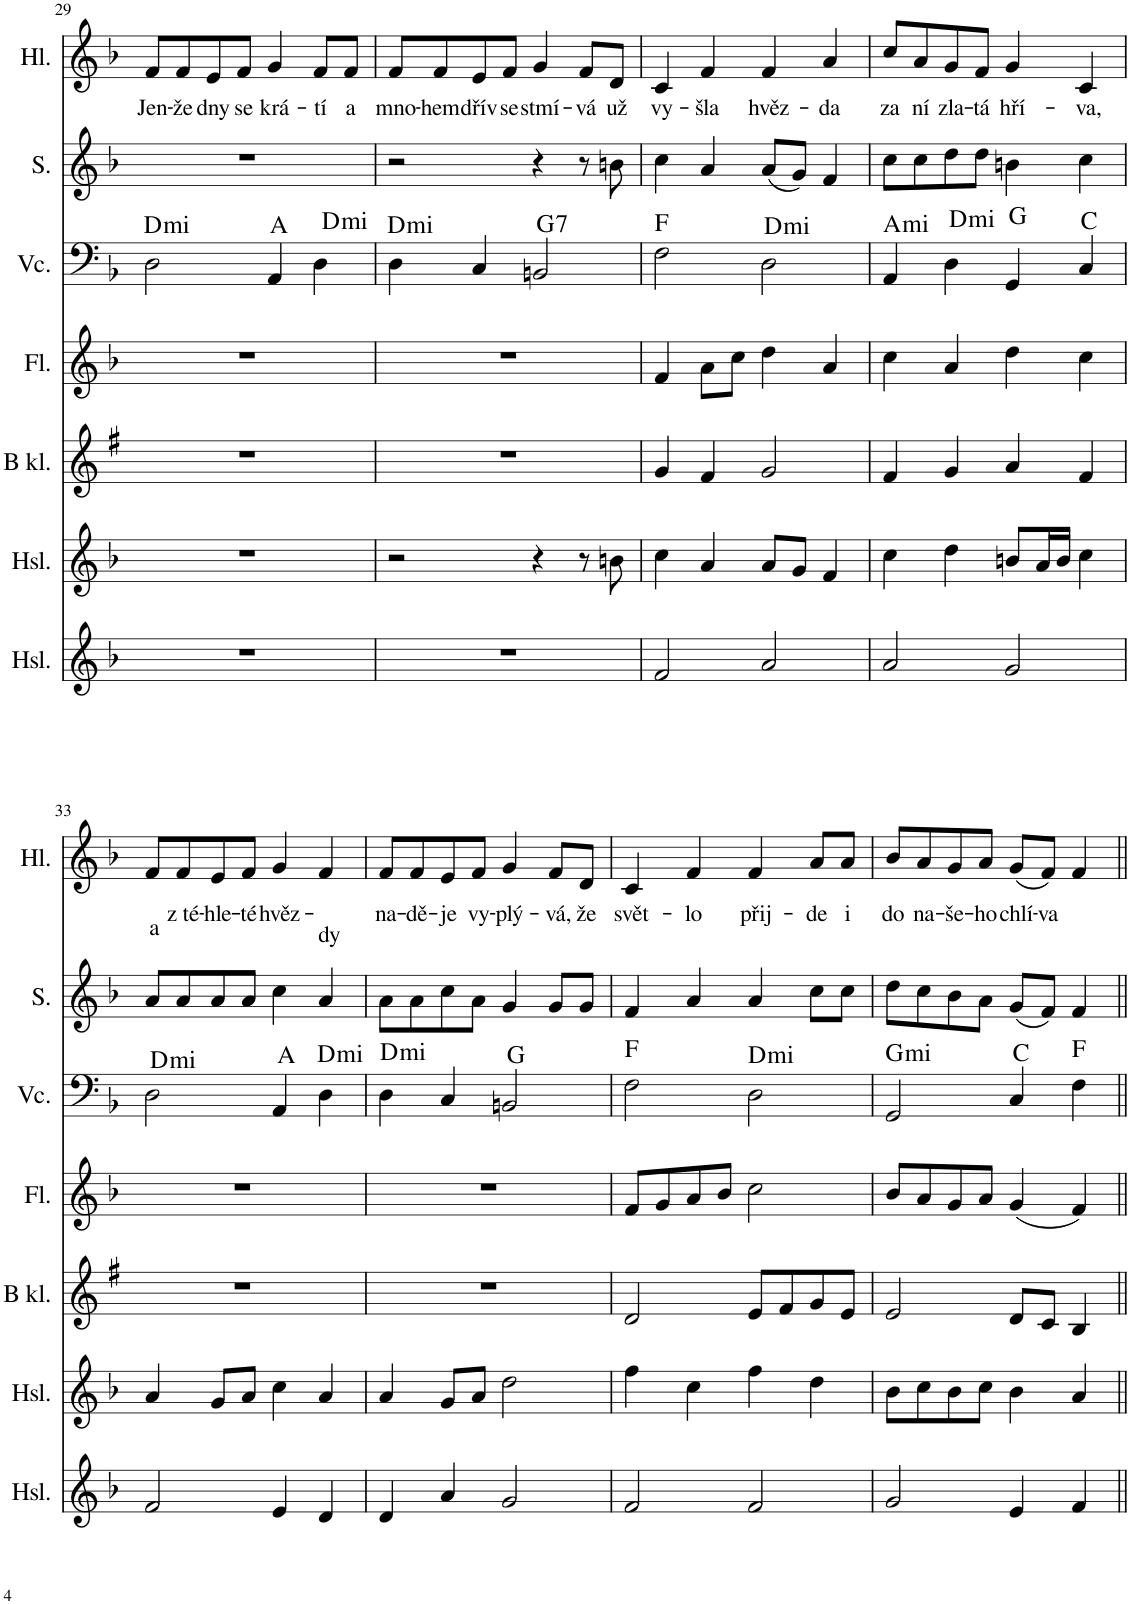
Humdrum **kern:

**kern	**kern	**kern	**kern	**kern	**harte	**kern	**kern	**text
*part7	*part6	*part5	*part4	*part3	*part3	*part2	*part1	*part1
*staff7	*staff6	*staff5	*staff4	*staff3	*	*staff2	*staff1	*staff1
*I"Housle	*I"Housle	*I"B klarinet	*I"Flétna	*I"Violoncello	*	*I"Soprán	*I"Hlas	*
*I'Hsl.	*I'Hsl.	*I'B kl.	*I'Fl.	*I'Vc.	*	*I'S.	*I'Hl.	*
!!LO:PB:g=z
*clefG2	*clefG2	*clefG2	*clefG2	*clefF4	*	*clefG2	*clefG2	*
*	*	*Trd1c2	*	*	*	*	*	*
*k[b-]	*k[b-]	*k[f#]	*k[b-]	*k[b-]	*	*k[b-]	*k[b-]	*
*M4/4	*M4/4	*M4/4	*M4/4	*M4/4	*	*M4/4	*M4/4	*
*met(c)	*met(c)	*met(c)	*met(c)	*met(c)	*	*met(c)	*met(c)	*
=29	=29	=29	=29	=29	=29	=29	=29	=29
!	!	!	!	!	!LO:H:kt=mi	!	!	!LO:LY:b
1r	1r	1r	1r	2D\	D:min	1r	8f/L	Jen-
!	!	!	!	!	!	!	!	!LO:LY:b
.	.	.	.	.	.	.	8f/	-že
!	!	!	!	!	!	!	!	!LO:LY:b
.	.	.	.	.	.	.	8e/	dny
!	!	!	!	!	!	!	!	!LO:LY:b
.	.	.	.	.	.	.	8f/J	se
!	!	!	!	!	!	!	!	!LO:LY:b
.	.	.	.	4AA/	A:maj	.	4g/	krá-
!	!	!	!	!	!LO:H:kt=mi	!	!	!LO:LY:b
.	.	.	.	4D\	D:min	.	8f/L	-tí
!	!	!	!	!	!	!	!	!LO:LY:b
.	.	.	.	.	.	.	8f/J	a
=30	=30	=30	=30	=30	=30	=30	=30	=30
!	!	!	!	!	!LO:H:kt=mi	!	!	!LO:LY:b
1r	2r	1r	1r	4D\	D:min	2r	8f/L	mno-
!	!	!	!	!	!	!	!	!LO:LY:b
.	.	.	.	.	.	.	8f/	-hem
!	!	!	!	!	!	!	!	!LO:LY:b
.	.	.	.	4C/	.	.	8e/	dřív
!	!	!	!	!	!	!	!	!LO:LY:b
.	.	.	.	.	.	.	8f/J	se
!	!	!	!	!	!LO:H:kt=7	!	!	!LO:LY:b
.	4r	.	.	2BBn/	G:7	4r	4g/	stmí-
!	!	!	!	!	!	!	!	!LO:LY:b
.	8r	.	.	.	.	8r	8f/L	-vá
!	!	!	!	!	!	!	!	!LO:LY:b
.	8bn\	.	.	.	.	8bn\	8d/J	už
=31	=31	=31	=31	=31	=31	=31	=31	=31
!	!	!	!	!	!	!	!	!LO:LY:b
2f/	4cc\	4g/	4f/	2F\	F:maj	4cc\	4c/	vy-
!	!	!	!	!	!	!	!	!LO:LY:b
.	4a/	4f#/	8a\L	.	.	4a/	4f/	-šla
.	.	.	8cc\J	.	.	.	.	.
!	!	!	!	!	!LO:H:kt=mi	!	!	!LO:LY:b
2a/	8a/L	2g/	4dd\	2D\	D:min	(8a/L	4f/	hvěz-
.	8g/J	.	.	.	.	8g/J)	.	.
!	!	!	!	!	!	!	!	!LO:LY:b
.	4f/	.	4a/	.	.	4f/	4a/	-da
=32	=32	=32	=32	=32	=32	=32	=32	=32
!	!	!	!	!	!LO:H:kt=mi	!	!	!LO:LY:b
2a/	4cc\	4f#/	4cc\	4AA/	A:min	8cc\L	8cc/L	za
!	!	!	!	!	!	!	!	!LO:LY:b
.	.	.	.	.	.	8cc\	8a/	ní
!	!	!	!	!	!LO:H:kt=mi	!	!	!LO:LY:b
.	4dd\	4g/	4a/	4D\	D:min	8dd\	8g/	zla-
!	!	!	!	!	!	!	!	!LO:LY:b
.	.	.	.	.	.	8dd\J	8f/J	-tá
!	!	!	!	!	!	!	!	!LO:LY:b
2g/	8bn/L	4a/	4dd\	4GG/	G:maj	4bn\	4g/	hří-
.	16a/L	.	.	.	.	.	.	.
.	16b/JJ	.	.	.	.	.	.	.
!	!	!	!	!	!	!	!	!LO:LY:b
.	4cc\	4f#/	4cc\	4C/	C:maj	4cc\	4c/	-va,
!!LO:LB:g=z
=33	=33	=33	=33	=33	=33	=33	=33	=33
*k[b-]	*k[b-]	*k[f#]	*k[b-]	*k[b-]	*	*k[b-]	*k[b-]	*
!	!	!	!	!	!LO:H:kt=mi	!	!	!LO:LY:b
2f/	4a/	1r	1r	2D\	D:min	8a/L	8f/L	a
!	!	!	!	!	!	!	!	!LO:LY:b
.	.	.	.	.	.	8a/	8f/	z té-
!	!	!	!	!	!	!	!	!LO:LY:b
.	8g/L	.	.	.	.	8a/	8e/	-hle-
!	!	!	!	!	!	!	!	!LO:LY:b
.	8a/J	.	.	.	.	8a/J	8f/J	-té
!	!	!	!	!	!	!	!	!LO:LY:b
4e/	4cc\	.	.	4AA/	A:maj	4cc\	4g/	hvěz-
!	!	!	!	!	!LO:H:kt=mi	!	!	!LO:LY:b
4d/	4a/	.	.	4D\	D:min	4a/	4f/	-dy
=34	=34	=34	=34	=34	=34	=34	=34	=34
!	!	!	!	!	!LO:H:kt=mi	!	!	!LO:LY:b
4d/	4a/	1r	1r	4D\	D:min	8a\L	8f/L	na-
!	!	!	!	!	!	!	!	!LO:LY:b
.	.	.	.	.	.	8a\	8f/	-dě-
!	!	!	!	!	!	!	!	!LO:LY:b
4a/	8g/L	.	.	4C/	.	8cc\	8e/	-je
!	!	!	!	!	!	!	!	!LO:LY:b
.	8a/J	.	.	.	.	8a\J	8f/J	vy-
!	!	!	!	!	!	!	!	!LO:LY:b
2g/	2dd\	.	.	2BBn/	G:maj	4g/	4g/	-plý-
!	!	!	!	!	!	!	!	!LO:LY:b
.	.	.	.	.	.	8g/L	8f/L	-vá,
!	!	!	!	!	!	!	!	!LO:LY:b
.	.	.	.	.	.	8g/J	8d/J	že
=35	=35	=35	=35	=35	=35	=35	=35	=35
!	!	!	!	!	!	!	!	!LO:LY:b
2f/	4ff\	2d/	8f/L	2F\	F:maj	4f/	4c/	svět-
.	.	.	8g/	.	.	.	.	.
!	!	!	!	!	!	!	!	!LO:LY:b
.	4cc\	.	8a/	.	.	4a/	4f/	-lo
.	.	.	8b-/J	.	.	.	.	.
!	!	!	!	!	!LO:H:kt=mi	!	!	!LO:LY:b
2f/	4ff\	8e/L	2cc\	2D\	D:min	4a/	4f/	přij-
.	.	8f#/	.	.	.	.	.	.
!	!	!	!	!	!	!	!	!LO:LY:b
.	4dd\	8g/	.	.	.	8cc\L	8a/L	-de
!	!	!	!	!	!	!	!	!LO:LY:b
.	.	8e/J	.	.	.	8cc\J	8a/J	i
=36	=36	=36	=36	=36	=36	=36	=36	=36
!	!	!	!	!	!LO:H:kt=mi	!	!	!LO:LY:b
2g/	8b-\L	2e/	8b-/L	2GG/	G:min	8dd\L	8b-/L	do
!	!	!	!	!	!	!	!	!LO:LY:b
.	8cc\	.	8a/	.	.	8cc\	8a/	na-
!	!	!	!	!	!	!	!	!LO:LY:b
.	8b-\	.	8g/	.	.	8b-\	8g/	-še-
!	!	!	!	!	!	!	!	!LO:LY:b
.	8cc\J	.	8a/J	.	.	8a\J	8a/J	-ho
!	!	!	!	!	!	!	!	!LO:LY:b
4e/	4b-\	8d/L	(4g/	4C/	C:maj	(8g/L	(8g/L	chlí-
!	!	!	!	!	!	!	!	!LO:LY:b
.	.	8c/J	.	.	.	8f/J)	8f/J)	-va
4f/	4a/	4B/	4f/)	4F\	F:maj	4f/	4f/	.
=||	=||	=||	=||	=||	=||	=||	=||	=||
*-	*-	*-	*-	*-	*-	*-	*-	*-
